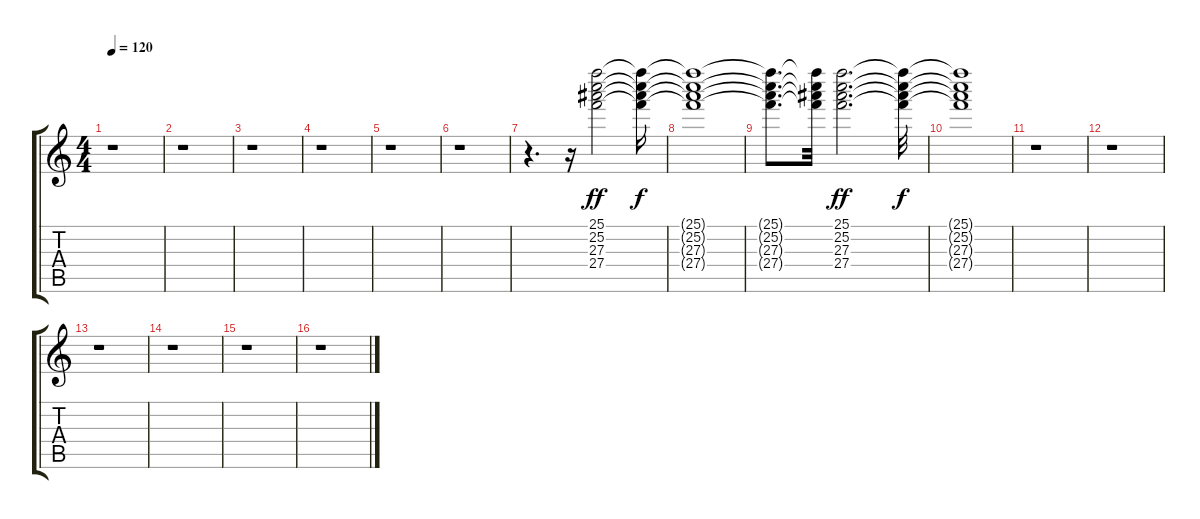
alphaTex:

\track "" {instrument overdrivenguitar}
\staff {score tabs}
\tuning (E4 B3 G3 D3 A2 E2) {hide}
\ts (4 4)
\tempo 120
\clef g2
\ks c
r.1{dy f} |
r.1 |
r.1 |
r.1 |
r.1 |
r.1 |
r.4{d} r.16 (25.1 25.2 27.3 27.4).2{dy ff} (25.1{t} 25.2{t} 27.3{t} 27.4{t}).16{dy f} |
(25.1{t} 25.2{t} 27.3{t} 27.4{t}).1 |
(25.1{t} 25.2{t} 27.3{t} 27.4{t}).8{d} (25.1{t} 25.2{t} 27.3{t} 27.4{t}).32 (25.1 25.2 27.3 27.4).2{d dy ff} (25.1{t} 25.2{t} 27.3{t} 27.4{t}).32{dy f} |
(25.1{t} 25.2{t} 27.3{t} 27.4{t}).1 |
r.1 |
r.1 |
r.1 |
r.1 |
r.1 |
r.1
